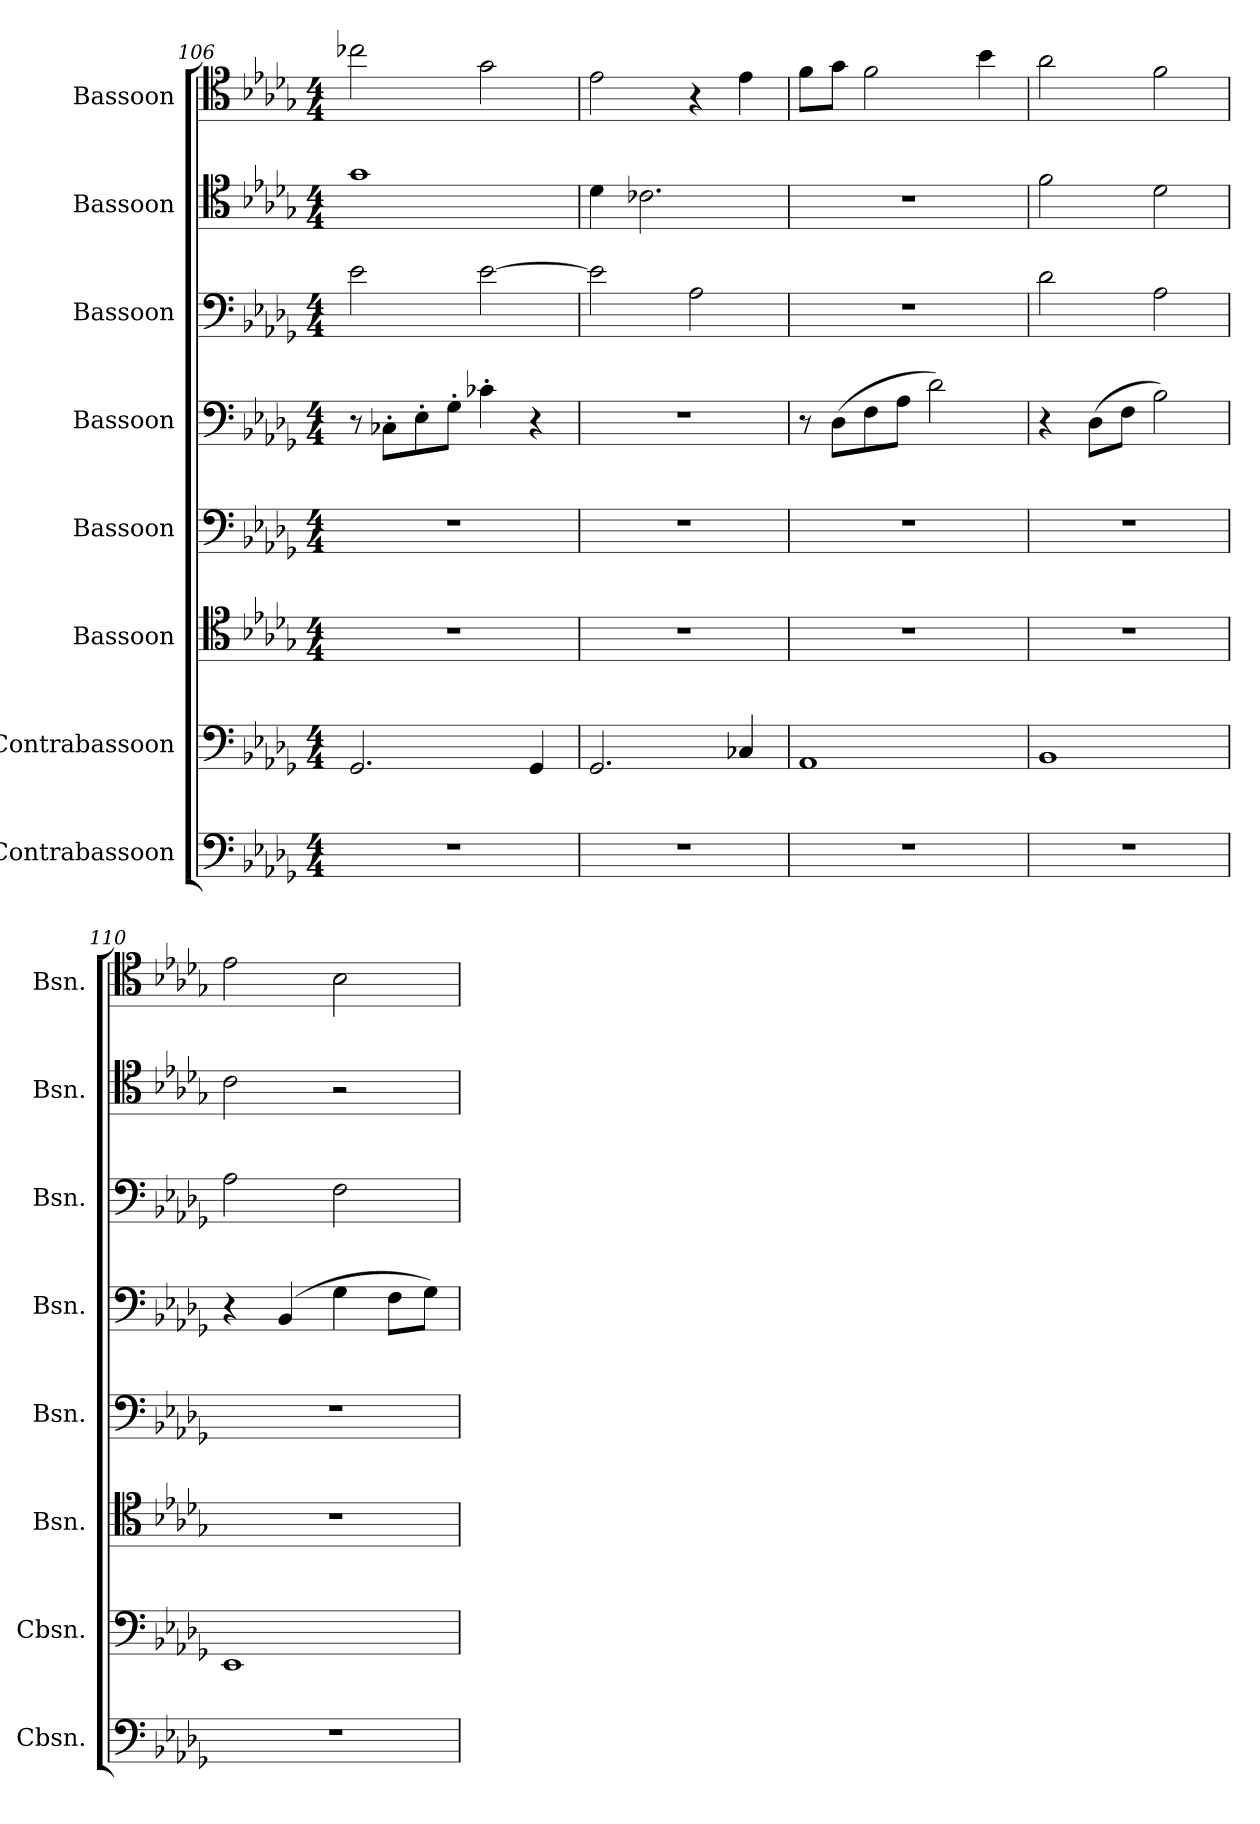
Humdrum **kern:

**kern	**kern	**kern	**kern	**kern	**kern	**kern	**kern
*part8	*part7	*part6	*part5	*part4	*part3	*part2	*part1
*staff8	*staff7	*staff6	*staff5	*staff4	*staff3	*staff2	*staff1
*I"Contrabassoon	*I"Contrabassoon	*I"Bassoon	*I"Bassoon	*I"Bassoon	*I"Bassoon	*I"Bassoon	*I"Bassoon
*I'Cbsn.	*I'Cbsn.	*I'Bsn.	*I'Bsn.	*I'Bsn.	*I'Bsn.	*I'Bsn.	*I'Bsn.
*clefF4	*clefF4	*clefC4	*clefF4	*clefF4	*clefF4	*clefC4	*clefC4
*ITrd7c12	*ITrd7c12	*	*	*	*	*	*
*k[b-e-a-d-g-]	*k[b-e-a-d-g-]	*k[b-e-a-d-g-]	*k[b-e-a-d-g-]	*k[b-e-a-d-g-]	*k[b-e-a-d-g-]	*k[b-e-a-d-g-]	*k[b-e-a-d-g-]
*M4/4	*M4/4	*M4/4	*M4/4	*M4/4	*M4/4	*M4/4	*M4/4
=106	=106	=106	=106	=106	=106	=106	=106
1r	2.GGG-/	1r	1r	8r	2e-\	1g-	2cc-X\
.	.	.	.	8C-X'\L	.	.	.
.	.	.	.	8E-'\	.	.	.
.	.	.	.	8G-'\J	.	.	.
.	.	.	.	4c-X'\	[2e-\	.	2g-\
.	4GGG-/	.	.	4r	.	.	.
=107	=107	=107	=107	=107	=107	=107	=107
1r	2.GGG-/	1r	1r	1r	2e-\]	4d-\	2e-\
.	.	.	.	.	.	2.c-X\	.
.	.	.	.	.	2A-\	.	4r
.	4CC-X/	.	.	.	.	.	4e-\
=108	=108	=108	=108	=108	=108	=108	=108
1r	1AAA-	1r	1r	8r	1r	1r	8f\L
.	.	.	.	(>8D-\L	.	.	8g-\J
.	.	.	.	8F\	.	.	2f\
.	.	.	.	8A-\J	.	.	.
.	.	.	.	2d-\)	.	.	.
.	.	.	.	.	.	.	4b-\
!!LO:PB:g=z
=109	=109	=109	=109	=109	=109	=109	=109
1r	1BBB-	1r	1r	4r	2d-\	2f\	2a-\
.	.	.	.	(>8D-\L	.	.	.
.	.	.	.	8F\J	.	.	.
.	.	.	.	2B-\)	2A-\	2d-\	2f\
=110	=110	=110	=110	=110	=110	=110	=110
1r	1EEE-	1r	1r	4r	2A-\	2c\	2e-\
.	.	.	.	(>4BB-/	.	.	.
.	.	.	.	4G-\	2F\	2r	2B-\
.	.	.	.	8F\L	.	.	.
.	.	.	.	8G-\J)	.	.	.
=	=	=	=	=	=	=	=
*-	*-	*-	*-	*-	*-	*-	*-
